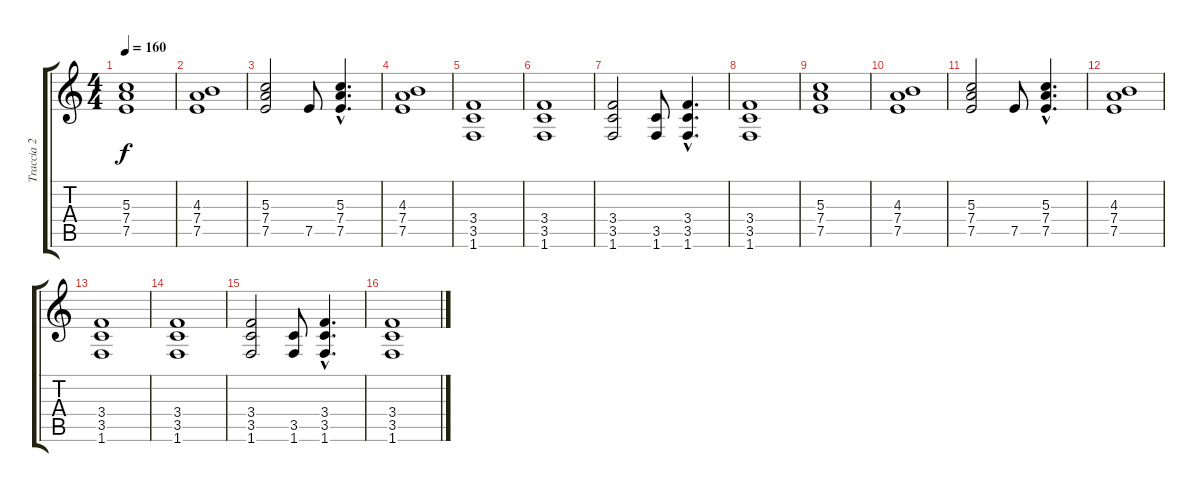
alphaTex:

\track ("Traccia 2" "Traccia 2") {instrument distortionguitar}
\staff {score tabs}
\tuning (E4 B3 G3 D3 A2 E2) {hide}
\ts (4 4)
\tempo 160
\clef g2
\ks c
(5.3 7.4 7.5).1{dy f} |
(4.3 7.4 7.5).1 |
(5.3 7.4 7.5).2 7.5.8 (5.3{hac} 7.4{hac} 7.5{hac}).4{d} |
(4.3 7.4 7.5).1 |
(3.4 3.5 1.6).1 |
(3.4 3.5 1.6).1 |
(3.4 3.5 1.6).2 (3.5 1.6).8 (3.4{hac} 3.5{hac} 1.6{hac}).4{d} |
(3.4 3.5 1.6).1 |
(5.3 7.4 7.5).1 |
(4.3 7.4 7.5).1 |
(5.3 7.4 7.5).2 7.5.8 (5.3{hac} 7.4{hac} 7.5{hac}).4{d} |
(4.3 7.4 7.5).1 |
(3.4 3.5 1.6).1 |
(3.4 3.5 1.6).1 |
(3.4 3.5 1.6).2 (3.5 1.6).8 (3.4{hac} 3.5{hac} 1.6{hac}).4{d} |
(3.4 3.5 1.6).1
